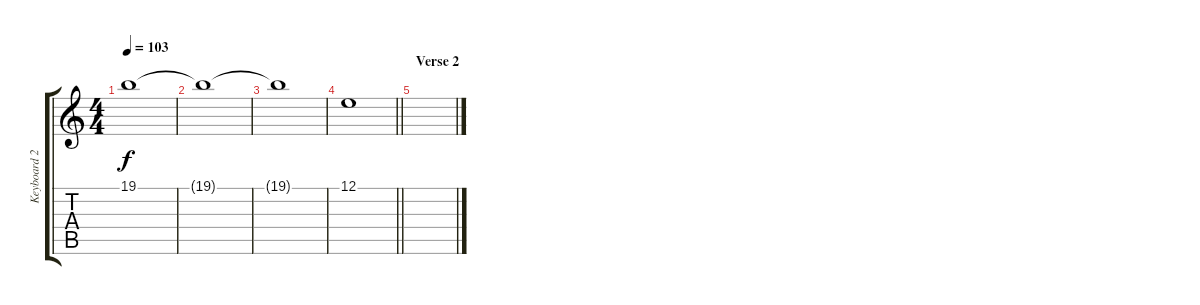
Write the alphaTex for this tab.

\track ("Keyboard 2" "Keyboard 2") {instrument synthstrings1}
\staff {score tabs}
\tuning (E4 B3 G3 D3 A2 E2) {hide}
\ts (4 4)
\tempo 103
\clef g2
\ks c
19.1.1{dy f} |
19.1{t}.1 |
19.1{t}.1 |
\barLineRight lightlight
12.1.1 |
\section ("" "Verse 2")
